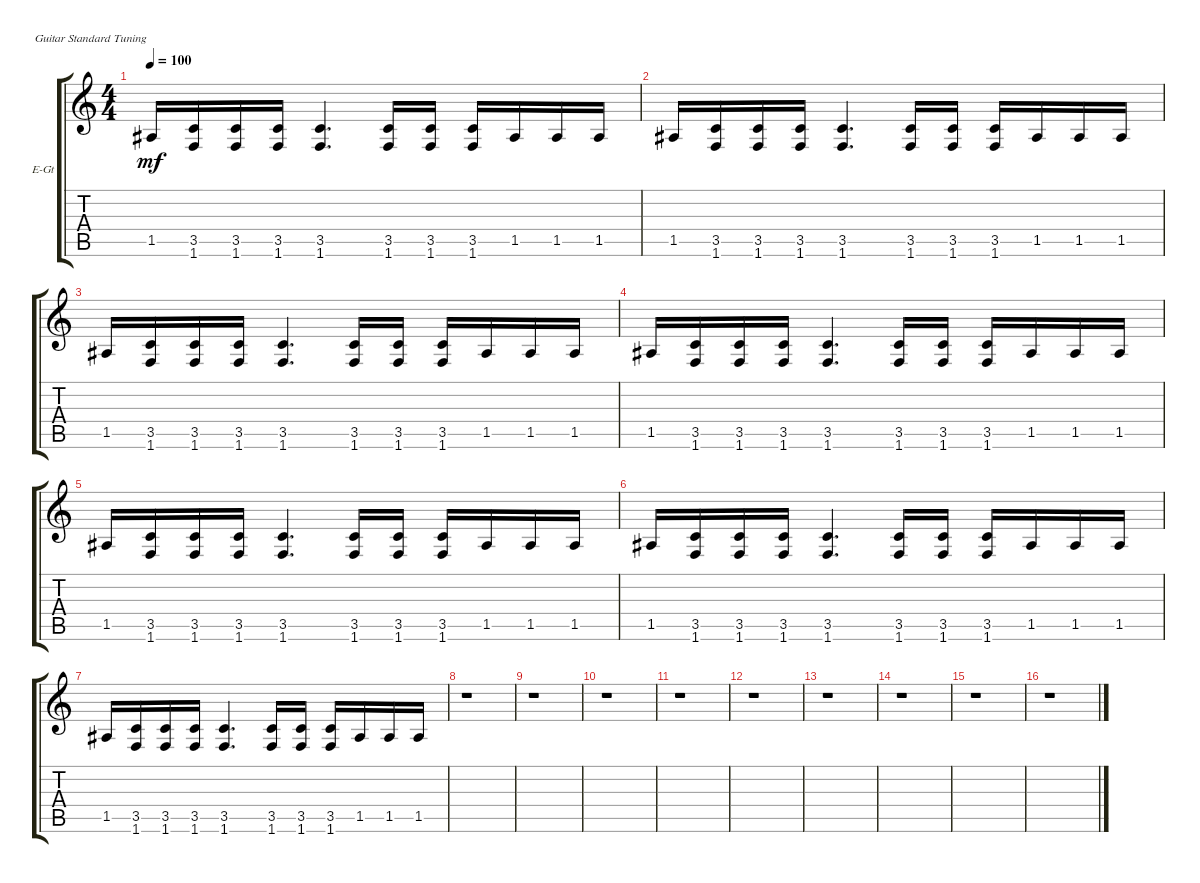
\bracketExtendMode groupsimilarinstruments
\firstSystemTrackNameOrientation horizontal
\otherSystemsTrackNameOrientation horizontal
\track ("Tempo Track" "E-Gt") {instrument electricguitarclean}
\staff {score tabs}
\tuning (E4 B3 G3 D3 A2 E2)
\ts (4 4)
\tempo 100
\clef g2
\ks c
1.5.16{dy mf} (1.6 3.5).16 (1.6 3.5).16 (1.6 3.5).16 (1.6 3.5).4{d} (1.6 3.5).16 (1.6 3.5).16 (1.6 3.5).16 1.5.16 1.5.16 1.5.16 |
1.5.16 (1.6 3.5).16 (1.6 3.5).16 (1.6 3.5).16 (1.6 3.5).4{d} (1.6 3.5).16 (1.6 3.5).16 (1.6 3.5).16 1.5.16 1.5.16 1.5.16 |
1.5.16 (1.6 3.5).16 (1.6 3.5).16 (1.6 3.5).16 (1.6 3.5).4{d} (1.6 3.5).16 (1.6 3.5).16 (1.6 3.5).16 1.5.16 1.5.16 1.5.16 |
1.5.16 (1.6 3.5).16 (1.6 3.5).16 (1.6 3.5).16 (1.6 3.5).4{d} (1.6 3.5).16 (1.6 3.5).16 (1.6 3.5).16 1.5.16 1.5.16 1.5.16 |
1.5.16 (1.6 3.5).16 (1.6 3.5).16 (1.6 3.5).16 (1.6 3.5).4{d} (1.6 3.5).16 (1.6 3.5).16 (1.6 3.5).16 1.5.16 1.5.16 1.5.16 |
1.5.16 (1.6 3.5).16 (1.6 3.5).16 (1.6 3.5).16 (1.6 3.5).4{d} (1.6 3.5).16 (1.6 3.5).16 (1.6 3.5).16 1.5.16 1.5.16 1.5.16 |
1.5.16 (1.6 3.5).16 (1.6 3.5).16 (1.6 3.5).16 (1.6 3.5).4{d} (1.6 3.5).16 (1.6 3.5).16 (1.6 3.5).16 1.5.16 1.5.16 1.5.16 |
r.1 |
r.1 |
r.1 |
r.1 |
r.1 |
r.1 |
r.1 |
r.1 |
r.1
